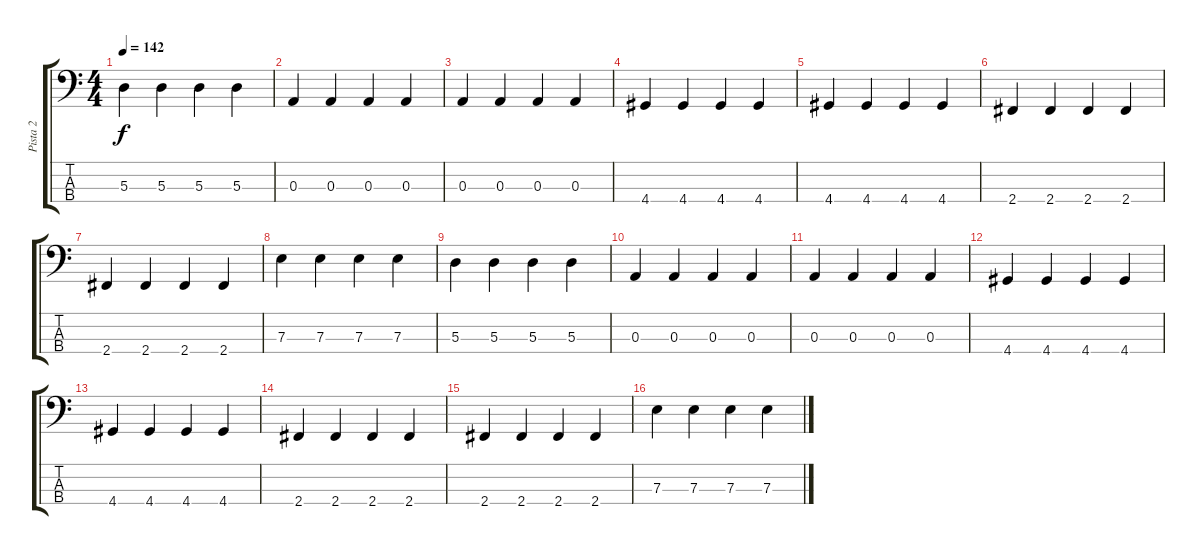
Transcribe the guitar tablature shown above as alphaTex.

\track ("Pista 2" "Pista 2") {instrument electricbassfinger}
\staff {score tabs}
\tuning (G2 D2 A1 E1) {hide}
\ts (4 4)
\tempo 142
\clef f4
\ks c
5.3.4{dy f} 5.3.4 5.3.4 5.3.4 |
0.3.4 0.3.4 0.3.4 0.3.4 |
0.3.4 0.3.4 0.3.4 0.3.4 |
4.4.4 4.4.4 4.4.4 4.4.4 |
4.4.4 4.4.4 4.4.4 4.4.4 |
2.4.4 2.4.4 2.4.4 2.4.4 |
2.4.4 2.4.4 2.4.4 2.4.4 |
7.3.4 7.3.4 7.3.4 7.3.4 |
5.3.4 5.3.4 5.3.4 5.3.4 |
0.3.4 0.3.4 0.3.4 0.3.4 |
0.3.4 0.3.4 0.3.4 0.3.4 |
4.4.4 4.4.4 4.4.4 4.4.4 |
4.4.4 4.4.4 4.4.4 4.4.4 |
2.4.4 2.4.4 2.4.4 2.4.4 |
2.4.4 2.4.4 2.4.4 2.4.4 |
7.3.4 7.3.4 7.3.4 7.3.4
